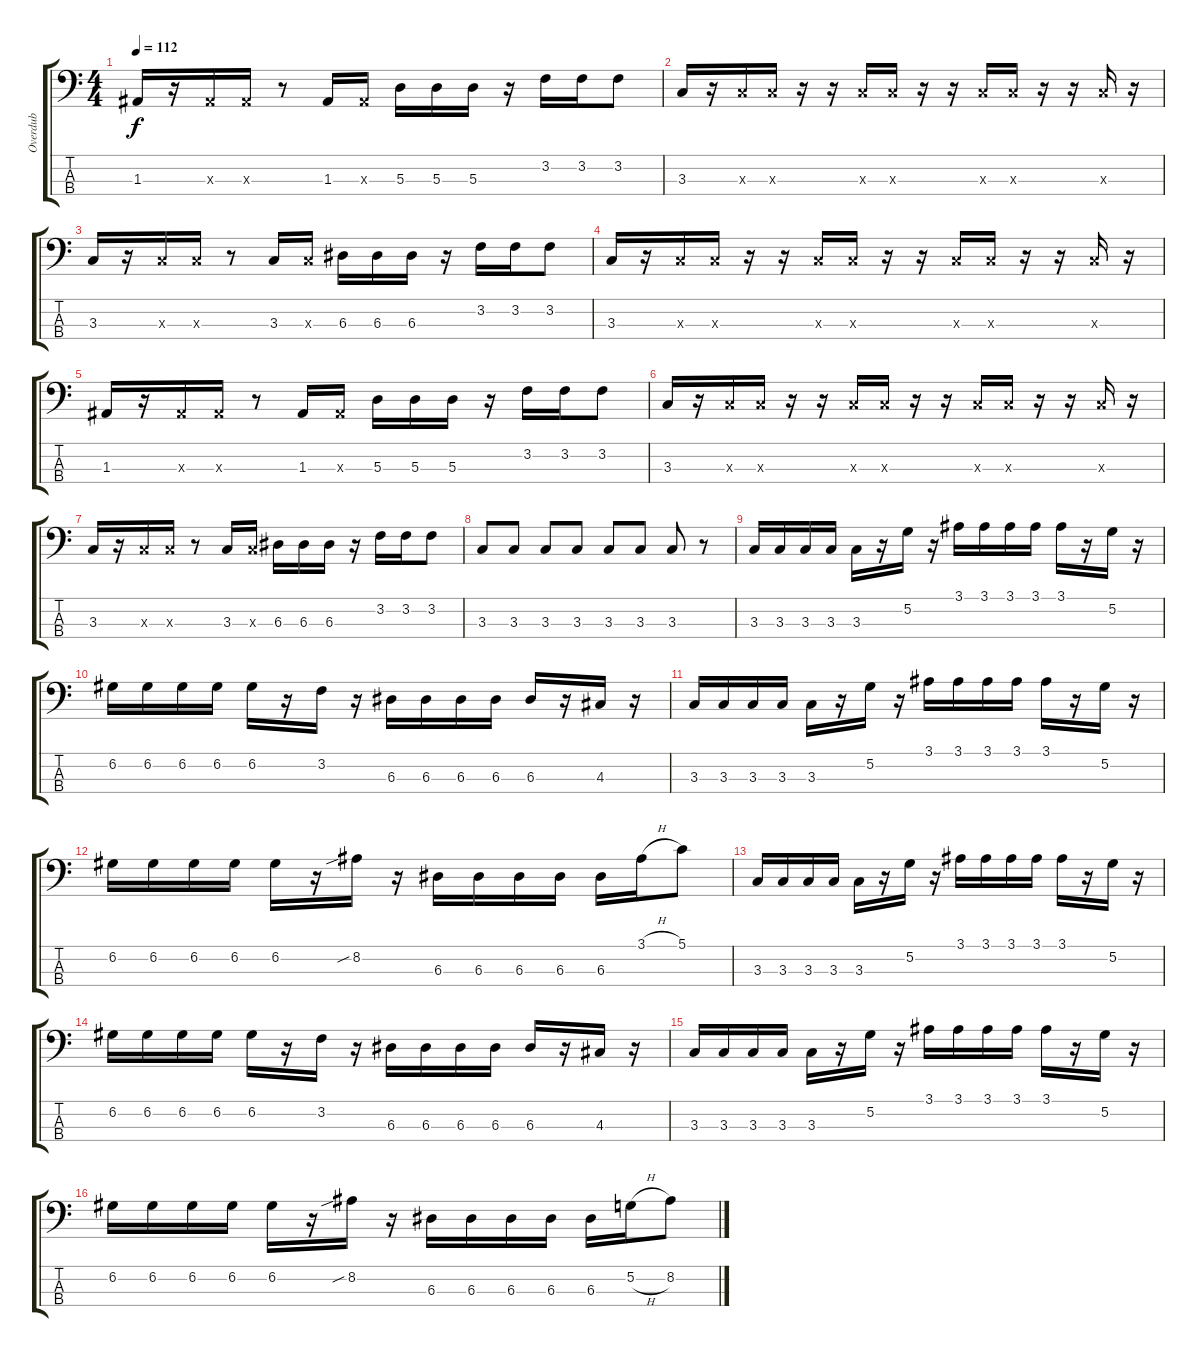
\track ("Overdub" "Overdub") {instrument distortionguitar}
\staff {score tabs}
\tuning (G2 D2 A1 E1) {hide}
\ts (4 4)
\tempo 112
\clef f4
\ks c
1.3.16{dy f} r.16 1.3{x}.16 1.3{x}.16 r.8 1.3.16 1.3{x}.16 5.3.16 5.3.16 5.3.16 r.16 3.2.16 3.2.16 3.2.8 |
3.3.16 r.16 3.3{x}.16 3.3{x}.16 r.16 r.16 3.3{x}.16 3.3{x}.16 r.16 r.16 3.3{x}.16 3.3{x}.16 r.16 r.16 3.3{x}.16 r.16 |
3.3.16 r.16 3.3{x}.16 3.3{x}.16 r.8 3.3.16 3.3{x}.16 6.3.16 6.3.16 6.3.16 r.16 3.2.16 3.2.16 3.2.8 |
3.3.16 r.16 3.3{x}.16 3.3{x}.16 r.16 r.16 3.3{x}.16 3.3{x}.16 r.16 r.16 3.3{x}.16 3.3{x}.16 r.16 r.16 3.3{x}.16 r.16 |
1.3.16 r.16 1.3{x}.16 1.3{x}.16 r.8 1.3.16 1.3{x}.16 5.3.16 5.3.16 5.3.16 r.16 3.2.16 3.2.16 3.2.8 |
3.3.16 r.16 3.3{x}.16 3.3{x}.16 r.16 r.16 3.3{x}.16 3.3{x}.16 r.16 r.16 3.3{x}.16 3.3{x}.16 r.16 r.16 3.3{x}.16 r.16 |
3.3.16 r.16 3.3{x}.16 3.3{x}.16 r.8 3.3.16 3.3{x}.16 6.3.16 6.3.16 6.3.16 r.16 3.2.16 3.2.16 3.2.8 |
3.3.8 3.3.8 3.3.8 3.3.8 3.3.8 3.3.8 3.3.8 r.8 |
3.3.16 3.3.16 3.3.16 3.3.16 3.3.16 r.16 5.2.16 r.16 3.1.16 3.1.16 3.1.16 3.1.16 3.1.16 r.16 5.2.16 r.16 |
6.2.16 6.2.16 6.2.16 6.2.16 6.2.16 r.16 3.2.16 r.16 6.3.16 6.3.16 6.3.16 6.3.16 6.3.16 r.16 4.3.16 r.16 |
3.3.16 3.3.16 3.3.16 3.3.16 3.3.16 r.16 5.2.16 r.16 3.1.16 3.1.16 3.1.16 3.1.16 3.1.16 r.16 5.2.16 r.16 |
6.2.16 6.2.16 6.2.16 6.2.16 6.2.16 r.16 8.2{sib}.16 r.16 6.3.16 6.3.16 6.3.16 6.3.16 6.3.16 3.1{h}.16 5.1.8 |
3.3.16 3.3.16 3.3.16 3.3.16 3.3.16 r.16 5.2.16 r.16 3.1.16 3.1.16 3.1.16 3.1.16 3.1.16 r.16 5.2.16 r.16 |
6.2.16 6.2.16 6.2.16 6.2.16 6.2.16 r.16 3.2.16 r.16 6.3.16 6.3.16 6.3.16 6.3.16 6.3.16 r.16 4.3.16 r.16 |
3.3.16 3.3.16 3.3.16 3.3.16 3.3.16 r.16 5.2.16 r.16 3.1.16 3.1.16 3.1.16 3.1.16 3.1.16 r.16 5.2.16 r.16 |
6.2.16 6.2.16 6.2.16 6.2.16 6.2.16 r.16 8.2{sib}.16 r.16 6.3.16 6.3.16 6.3.16 6.3.16 6.3.16 5.2{h}.16 8.2.8
